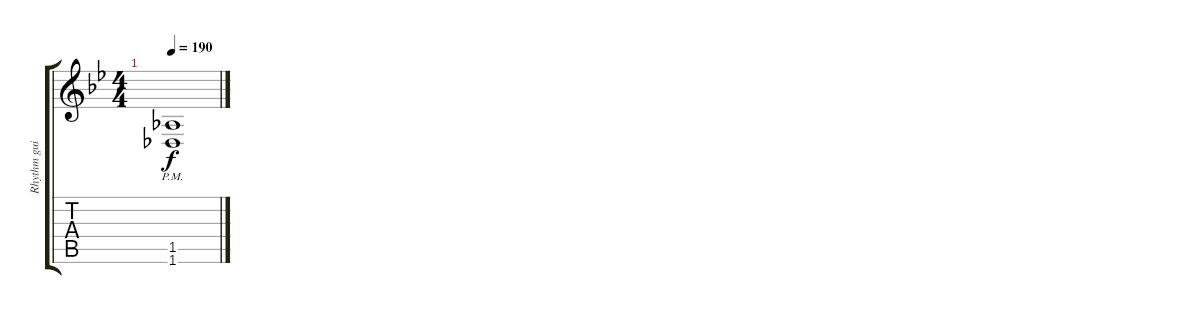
\track ("Rhythm guitar 02" "Rhythm gui") {instrument overdrivenguitar}
\staff {score tabs}
\tuning (D4 A3 F3 C3 G2 C2) {hide}
\ts (4 4)
\tempo 190
\clef g2
\ks bb
(1.5{pm t} 1.6{pm t}).1{dy f}
